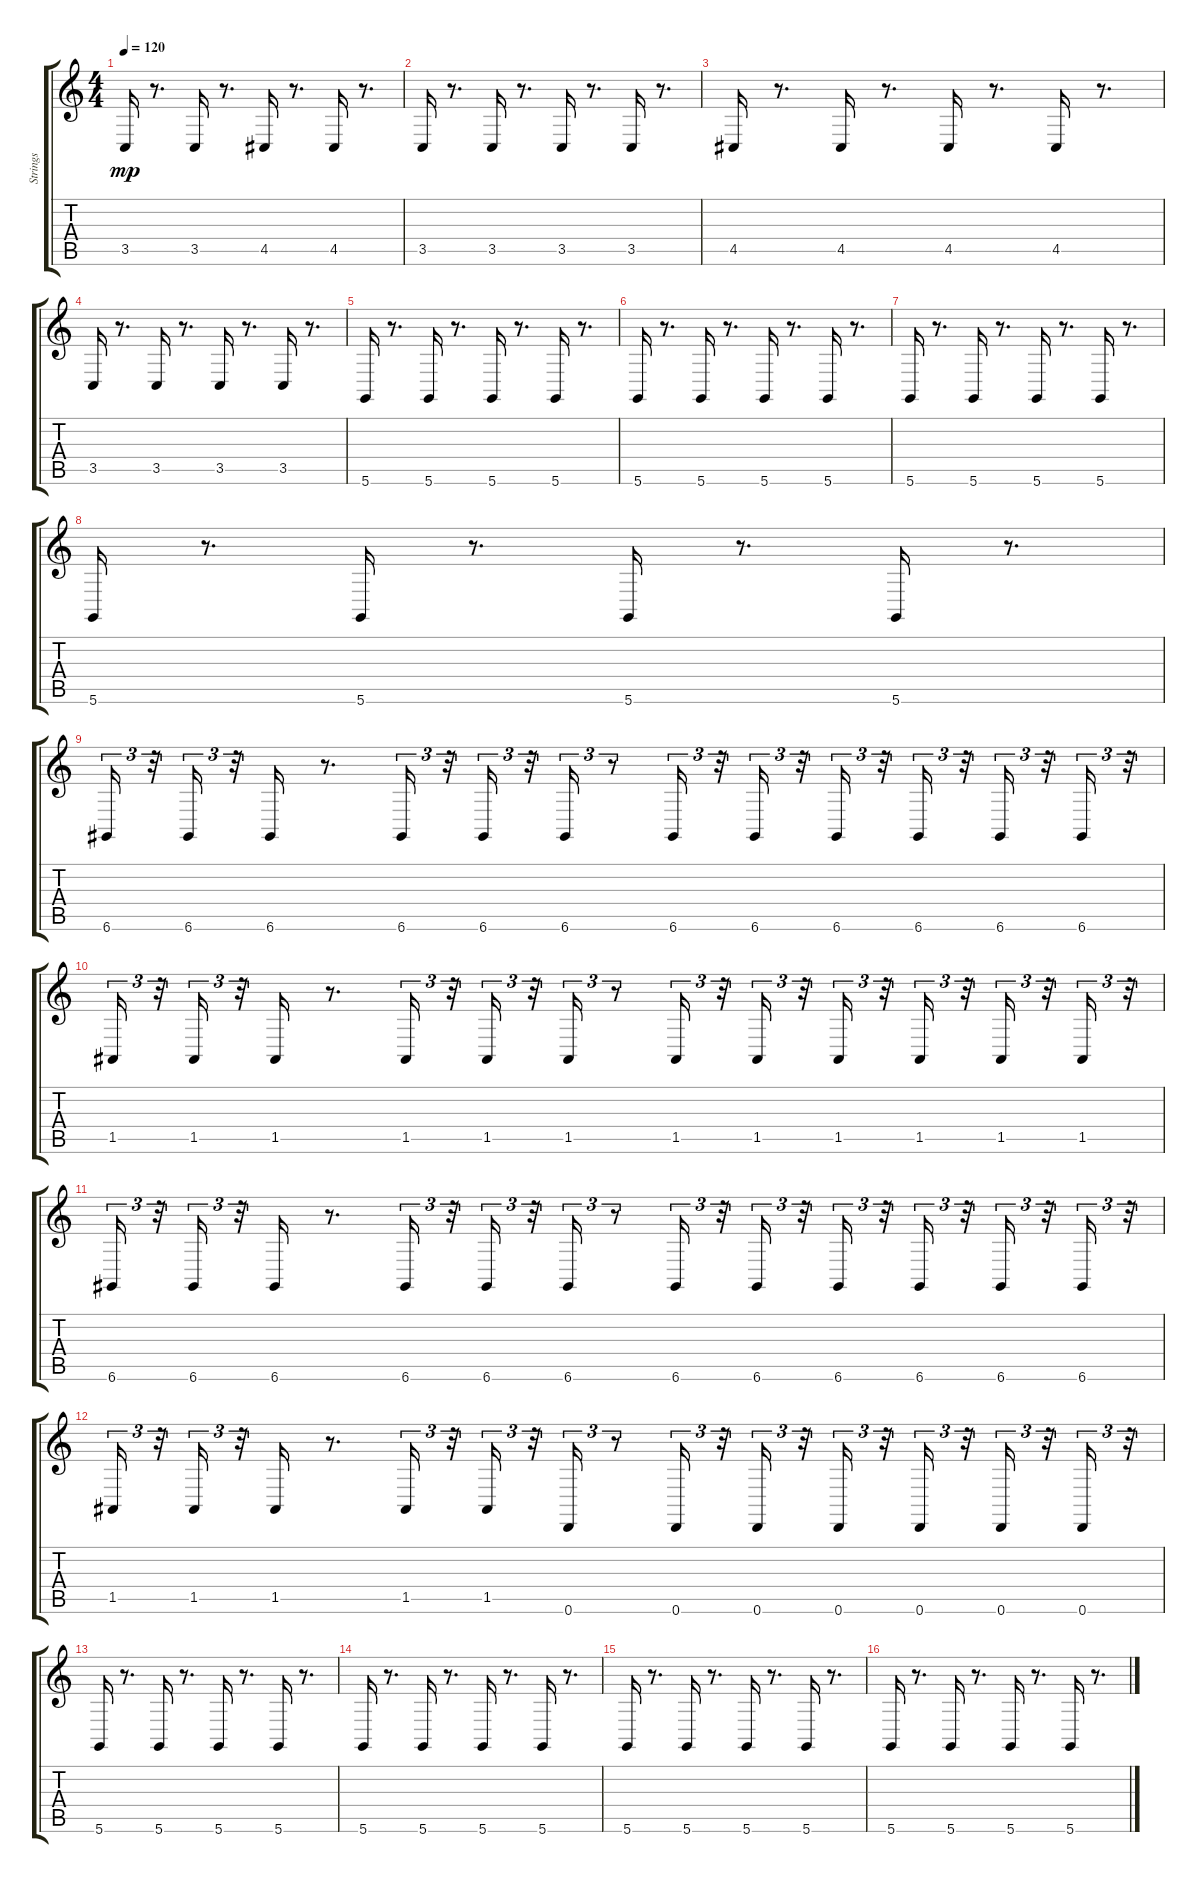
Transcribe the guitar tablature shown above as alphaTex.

\track ("Strings" "Strings") {instrument stringensemble1}
\staff {score tabs}
\tuning (E4 B3 G3 D3 A2 D2) {hide}
\ts (4 4)
\tempo 120
\clef g2
\ks c
3.5.16{dy mp} r.8{d} 3.5.16 r.8{d} 4.5.16 r.8{d} 4.5.16 r.8{d} |
3.5.16 r.8{d} 3.5.16 r.8{d} 3.5.16 r.8{d} 3.5.16 r.8{d} |
4.5.16 r.8{d} 4.5.16 r.8{d} 4.5.16 r.8{d} 4.5.16 r.8{d} |
3.5.16 r.8{d} 3.5.16 r.8{d} 3.5.16 r.8{d} 3.5.16 r.8{d} |
5.6.16 r.8{d} 5.6.16 r.8{d} 5.6.16 r.8{d} 5.6.16 r.8{d} |
5.6.16 r.8{d} 5.6.16 r.8{d} 5.6.16 r.8{d} 5.6.16 r.8{d} |
5.6.16 r.8{d} 5.6.16 r.8{d} 5.6.16 r.8{d} 5.6.16 r.8{d} |
5.6.16 r.8{d} 5.6.16 r.8{d} 5.6.16 r.8{d} 5.6.16 r.8{d} |
6.6.16{tu (3 2)} r.32{tu (3 2)} 6.6.16{tu (3 2)} r.32{tu (3 2)} 6.6.16 r.8{d} 6.6.16{tu (3 2)} r.32{tu (3 2)} 6.6.16{tu (3 2)} r.32{tu (3 2)} 6.6.16{tu (3 2)} r.8{tu (3 2)} 6.6.16{tu (3 2)} r.32{tu (3 2)} 6.6.16{tu (3 2)} r.32{tu (3 2)} 6.6.16{tu (3 2)} r.32{tu (3 2)} 6.6.16{tu (3 2)} r.32{tu (3 2)} 6.6.16{tu (3 2)} r.32{tu (3 2)} 6.6.16{tu (3 2)} r.32{tu (3 2)} |
1.5.16{tu (3 2)} r.32{tu (3 2)} 1.5.16{tu (3 2)} r.32{tu (3 2)} 1.5.16 r.8{d} 1.5.16{tu (3 2)} r.32{tu (3 2)} 1.5.16{tu (3 2)} r.32{tu (3 2)} 1.5.16{tu (3 2)} r.8{tu (3 2)} 1.5.16{tu (3 2)} r.32{tu (3 2)} 1.5.16{tu (3 2)} r.32{tu (3 2)} 1.5.16{tu (3 2)} r.32{tu (3 2)} 1.5.16{tu (3 2)} r.32{tu (3 2)} 1.5.16{tu (3 2)} r.32{tu (3 2)} 1.5.16{tu (3 2)} r.32{tu (3 2)} |
6.6.16{tu (3 2)} r.32{tu (3 2)} 6.6.16{tu (3 2)} r.32{tu (3 2)} 6.6.16 r.8{d} 6.6.16{tu (3 2)} r.32{tu (3 2)} 6.6.16{tu (3 2)} r.32{tu (3 2)} 6.6.16{tu (3 2)} r.8{tu (3 2)} 6.6.16{tu (3 2)} r.32{tu (3 2)} 6.6.16{tu (3 2)} r.32{tu (3 2)} 6.6.16{tu (3 2)} r.32{tu (3 2)} 6.6.16{tu (3 2)} r.32{tu (3 2)} 6.6.16{tu (3 2)} r.32{tu (3 2)} 6.6.16{tu (3 2)} r.32{tu (3 2)} |
1.5.16{tu (3 2)} r.32{tu (3 2)} 1.5.16{tu (3 2)} r.32{tu (3 2)} 1.5.16 r.8{d} 1.5.16{tu (3 2)} r.32{tu (3 2)} 1.5.16{tu (3 2)} r.32{tu (3 2)} 0.6.16{tu (3 2)} r.8{tu (3 2)} 0.6.16{tu (3 2)} r.32{tu (3 2)} 0.6.16{tu (3 2)} r.32{tu (3 2)} 0.6.16{tu (3 2)} r.32{tu (3 2)} 0.6.16{tu (3 2)} r.32{tu (3 2)} 0.6.16{tu (3 2)} r.32{tu (3 2)} 0.6.16{tu (3 2)} r.32{tu (3 2)} |
5.6.16 r.8{d} 5.6.16 r.8{d} 5.6.16 r.8{d} 5.6.16 r.8{d} |
5.6.16 r.8{d} 5.6.16 r.8{d} 5.6.16 r.8{d} 5.6.16 r.8{d} |
5.6.16 r.8{d} 5.6.16 r.8{d} 5.6.16 r.8{d} 5.6.16 r.8{d} |
5.6.16 r.8{d} 5.6.16 r.8{d} 5.6.16 r.8{d} 5.6.16 r.8{d}
